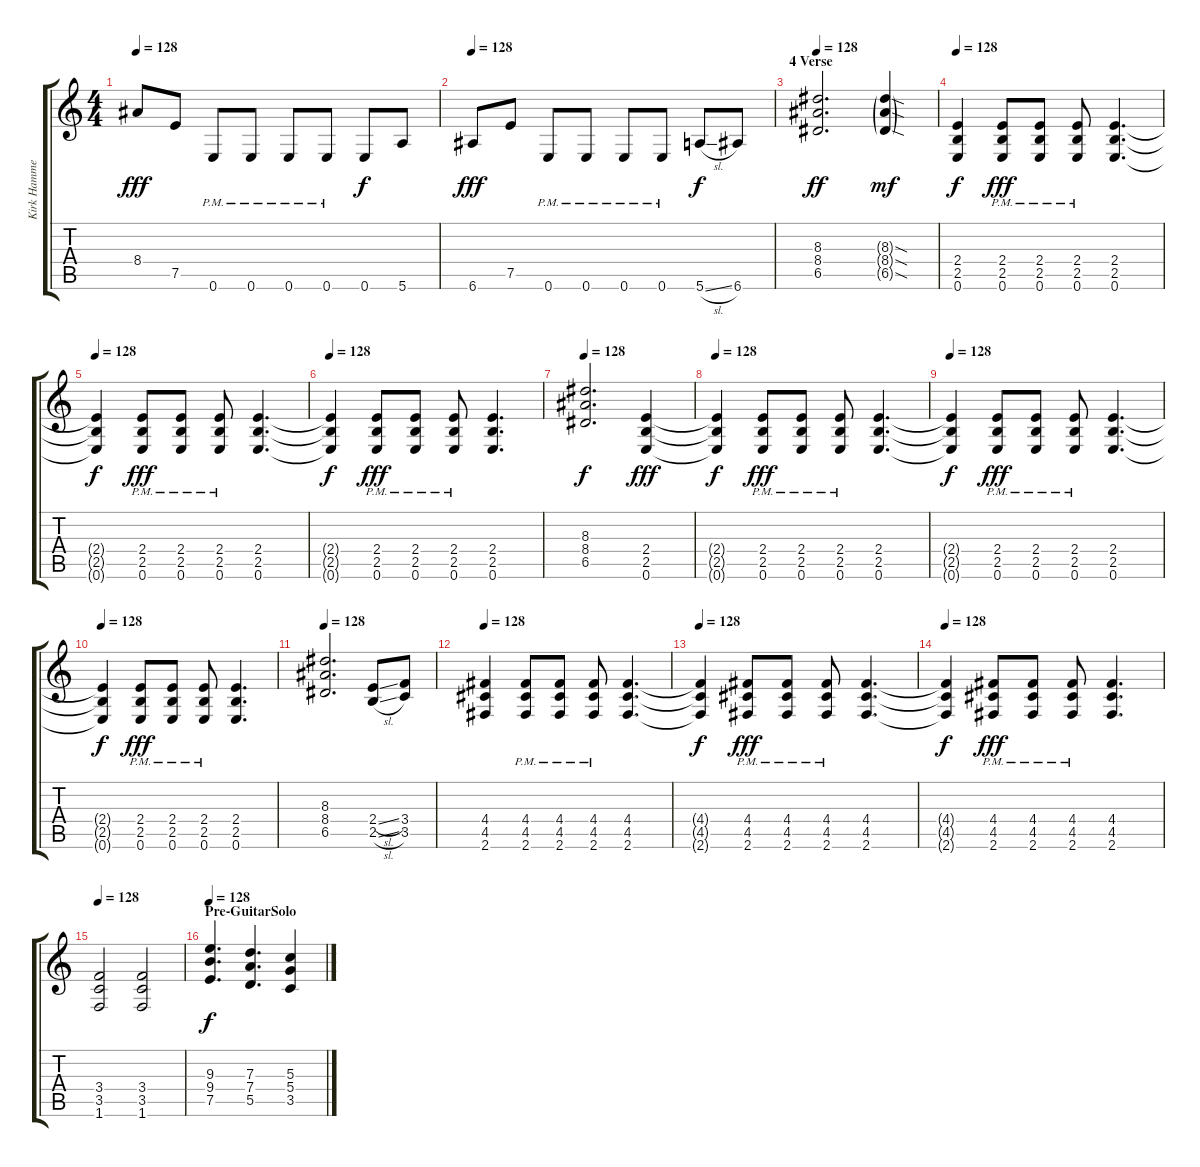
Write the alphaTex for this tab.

\track ("Kirk Hammet (Guitar 2)" "Kirk Hamme") {instrument distortionguitar}
\staff {score tabs}
\tuning (E4 B3 G3 D3 A2 E2) {hide}
\ts (4 4)
\tempo 128
\clef g2
\ks c
8.4.8{dy fff} 7.5.8 0.6{pm}.8 0.6{pm}.8 0.6{pm}.8 0.6{pm}.8 0.6.8{dy f} 5.6.8 |
\tempo 128
6.6.8{dy fff} 7.5.8 0.6{pm}.8 0.6{pm}.8 0.6{pm}.8 0.6{pm}.8 5.6{sl}.8{dy f} 6.6.8 |
\section ("" "4 Verse")
\tempo 128
(8.3 8.4 6.5).2{d dy ff} (8.3{sod g} 8.4{sod g} 6.5{sod g}).4{dy mf} |
\tempo 128
(2.4 2.5 0.6).4{dy f} (2.4{pm} 2.5{pm} 0.6{pm}).8{dy fff} (2.4{pm} 2.5{pm} 0.6{pm}).8 (2.4{pm} 2.5{pm} 0.6{pm}).8 (2.4 2.5 0.6).4{d} |
\tempo 128
(2.4{t} 2.5{t} 0.6{t}).4{dy f} (2.4{pm} 2.5{pm} 0.6{pm}).8{dy fff} (2.4{pm} 2.5{pm} 0.6{pm}).8 (2.4{pm} 2.5{pm} 0.6{pm}).8 (2.4 2.5 0.6).4{d} |
\tempo 128
(2.4{t} 2.5{t} 0.6{t}).4{dy f} (2.4{pm} 2.5{pm} 0.6{pm}).8{dy fff} (2.4{pm} 2.5{pm} 0.6{pm}).8 (2.4{pm} 2.5{pm} 0.6{pm}).8 (2.4 2.5 0.6).4{d} |
\tempo 128
(8.3 8.4 6.5).2{d dy f} (2.4 2.5 0.6).4{dy fff} |
\tempo 128
(2.4{t} 2.5{t} 0.6{t}).4{dy f} (2.4{pm} 2.5{pm} 0.6{pm}).8{dy fff} (2.4{pm} 2.5{pm} 0.6{pm}).8 (2.4{pm} 2.5{pm} 0.6{pm}).8 (2.4 2.5 0.6).4{d} |
\tempo 128
(2.4{t} 2.5{t} 0.6{t}).4{dy f} (2.4{pm} 2.5{pm} 0.6{pm}).8{dy fff} (2.4{pm} 2.5{pm} 0.6{pm}).8 (2.4{pm} 2.5{pm} 0.6{pm}).8 (2.4 2.5 0.6).4{d} |
\tempo 128
(2.4{t} 2.5{t} 0.6{t}).4{dy f} (2.4{pm} 2.5{pm} 0.6{pm}).8{dy fff} (2.4{pm} 2.5{pm} 0.6{pm}).8 (2.4{pm} 2.5{pm} 0.6{pm}).8 (2.4 2.5 0.6).4{d} |
\tempo 128
(8.3 8.4 6.5).2{d} (2.4{sl} 2.5{sl}).8 (3.4 3.5).8 |
\tempo 128
(4.4 4.5 2.6).4 (4.4{pm} 4.5{pm} 2.6{pm}).8 (4.4{pm} 4.5{pm} 2.6{pm}).8 (4.4{pm} 4.5{pm} 2.6{pm}).8 (4.4 4.5 2.6).4{d} |
\tempo 128
(4.4{t} 4.5{t} 2.6{t}).4{dy f} (4.4{pm} 4.5{pm} 2.6{pm}).8{dy fff} (4.4{pm} 4.5{pm} 2.6{pm}).8 (4.4{pm} 4.5{pm} 2.6{pm}).8 (4.4 4.5 2.6).4{d} |
\tempo 128
(4.4{t} 4.5{t} 2.6{t}).4{dy f} (4.4{pm} 4.5{pm} 2.6{pm}).8{dy fff} (4.4{pm} 4.5{pm} 2.6{pm}).8 (4.4{pm} 4.5{pm} 2.6{pm}).8 (4.4 4.5 2.6).4{d} |
\tempo 128
(3.4 3.5 1.6).2 (3.4 3.5 1.6).2 |
\section ("" "Pre-GuitarSolo")
\tempo 128
(9.3 9.4 7.5).4{d dy f volume 10} (7.3 7.4 5.5).4{d} (5.3 5.4 3.5).4
